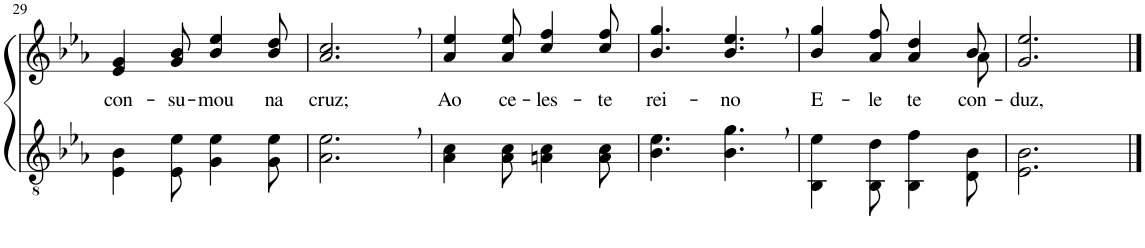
**kern	**kern	**text
*part2	*part1	*part1
*staff2	*staff1	*staff1
*I"Parte III e IV	*I"Parte I e II	*
!!LO:PB:g=z
*clefGv2	*clefG2	*
*Trd3c5	*Trd3c5	*
*k[b-e-a-]	*k[b-e-a-]	*
*M6/8	*M6/8	*
=29	=29	=29
!	!	!LO:LY:b
4E-\ 4B-\	4e-/ 4g/	con-
!	!	!LO:LY:b
8E-\ 8e-\	8g/ 8b-/	-su-
!	!	!LO:LY:b
4G\ 4e-\	4b-/ 4ee-/	-mou
!	!	!LO:LY:b
8G\ 8e-\	8b-/ 8dd/	na
=30	=30	=30
!	!	!LO:LY:b
2.A-\, 2.e-\,	2.a-/, 2.cc/,	cruz;
=31	=31	=31
!	!	!LO:LY:b
4A-\ 4c\	4a-/ 4ee-/	Ao
!	!	!LO:LY:b
8A-\ 8c\	8a-/ 8ee-/	ce-
!	!	!LO:LY:b
4An\ 4c\	4cc/ 4ff/	-les-
!	!	!LO:LY:b
8A\ 8c\	8cc/ 8ff/	-te
=32	=32	=32
!	!	!LO:LY:b
4.B-\ 4.e-\	4.b-/ 4.gg/	rei-
!	!	!LO:LY:b
4.B-\, 4.g\,	4.b-/, 4.ee-/,	-no
=33	=33	=33
!	!	!LO:LY:b
*	*^	*
4BB-\ 4e-\	4b-/ 4gg/	8ryy	E-
!	!	!	!LO:LY:b
*	*v	*v	*
8BB-\ 8d\	8a-/ 8ff/	-le
!	!	!LO:LY:b
4BB-\ 4f\	4a-/ 4dd/	te
*	*^	*
!	!	!	!LO:LY:b
8D\ 8B-\	8b-/	8a-\	con-
=34	=34	=34	=34
!	!	!	!LO:LY:b
*	*v	*v	*
2.E-\ 2.B-\	2.g/ 2.ee-/	-duz,
==	==	==
*-	*-	*-
